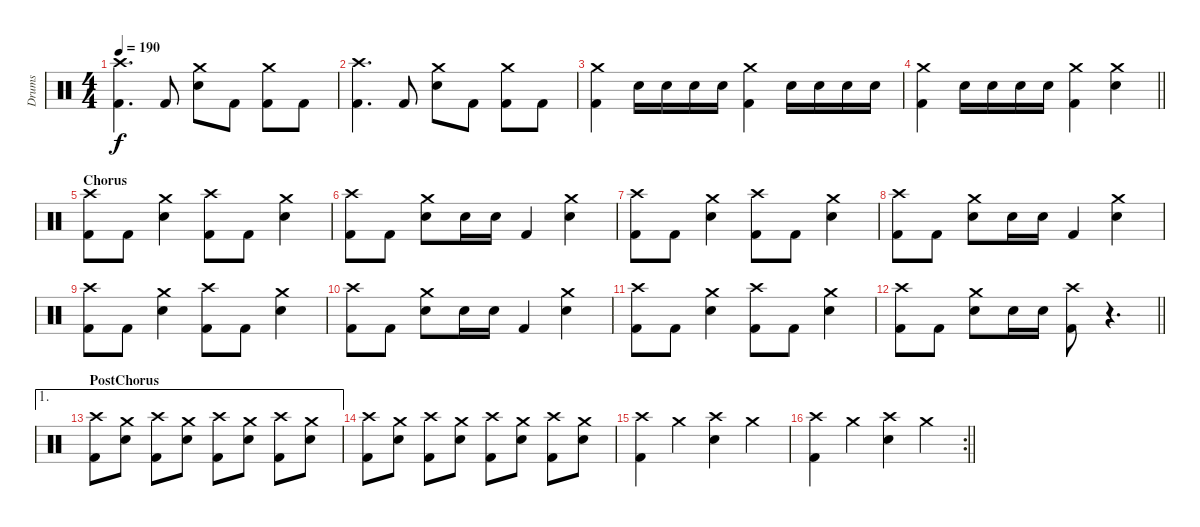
\track ("Drums" "Drums") {instrument percussion}
\staff {score}
\articulation defaults
\ts (4 4)
\tempo 190
\clef neutral
\ks c
("Crash high (hit)" "Kick (hit) 2").4{d dy f} "Kick (hit) 2".8 ("Crash medium (hit)" "Electric Snare (hit)").8 "Kick (hit) 2".8 ("Crash medium (hit)" "Kick (hit) 2").8 "Kick (hit) 2".8 |
("Crash high (hit)" "Kick (hit) 2").4{d} "Kick (hit) 2".8 ("Crash medium (hit)" "Electric Snare (hit)").8 "Kick (hit) 2".8 ("Crash medium (hit)" "Kick (hit) 2").8 "Kick (hit) 2".8 |
("Crash medium (hit)" "Kick (hit) 2").4 "Electric Snare (hit)".16 "Electric Snare (hit)".16 "Electric Snare (hit)".16 "Electric Snare (hit)".16 ("Crash medium (hit)" "Kick (hit) 2").4 "Electric Snare (hit)".16 "Electric Snare (hit)".16 "Electric Snare (hit)".16 "Electric Snare (hit)".16 |
\barLineRight lightlight
("Crash medium (hit)" "Kick (hit) 2").4 "Electric Snare (hit)".16 "Electric Snare (hit)".16 "Electric Snare (hit)".16 "Electric Snare (hit)".16 ("Crash medium (hit)" "Kick (hit) 2").4 ("Crash medium (hit)" "Electric Snare (hit)").4 |
\section ("" "Chorus")
("Crash high (hit)" "Kick (hit) 2").8 "Kick (hit) 2".8 ("Crash medium (hit)" "Electric Snare (hit)").4 ("Crash high (hit)" "Kick (hit) 2").8 "Kick (hit) 2".8 ("Crash medium (hit)" "Electric Snare (hit)").4 |
("Crash high (hit)" "Kick (hit) 2").8 "Kick (hit) 2".8 ("Crash medium (hit)" "Electric Snare (hit)").8 "Electric Snare (hit)".16 "Electric Snare (hit)".16 "Kick (hit) 2".4 ("Crash medium (hit)" "Electric Snare (hit)").4 |
("Crash high (hit)" "Kick (hit) 2").8 "Kick (hit) 2".8 ("Crash medium (hit)" "Electric Snare (hit)").4 ("Crash high (hit)" "Kick (hit) 2").8 "Kick (hit) 2".8 ("Crash medium (hit)" "Electric Snare (hit)").4 |
("Crash high (hit)" "Kick (hit) 2").8 "Kick (hit) 2".8 ("Crash medium (hit)" "Electric Snare (hit)").8 "Electric Snare (hit)".16 "Electric Snare (hit)".16 "Kick (hit) 2".4 ("Crash medium (hit)" "Electric Snare (hit)").4 |
("Crash high (hit)" "Kick (hit) 2").8 "Kick (hit) 2".8 ("Crash medium (hit)" "Electric Snare (hit)").4 ("Crash high (hit)" "Kick (hit) 2").8 "Kick (hit) 2".8 ("Crash medium (hit)" "Electric Snare (hit)").4 |
("Crash high (hit)" "Kick (hit) 2").8 "Kick (hit) 2".8 ("Crash medium (hit)" "Electric Snare (hit)").8 "Electric Snare (hit)".16 "Electric Snare (hit)".16 "Kick (hit) 2".4 ("Crash medium (hit)" "Electric Snare (hit)").4 |
("Crash high (hit)" "Kick (hit) 2").8 "Kick (hit) 2".8 ("Crash medium (hit)" "Electric Snare (hit)").4 ("Crash high (hit)" "Kick (hit) 2").8 "Kick (hit) 2".8 ("Crash medium (hit)" "Electric Snare (hit)").4 |
\barLineRight lightlight
("Crash high (hit)" "Kick (hit) 2").8 "Kick (hit) 2".8 ("Crash medium (hit)" "Electric Snare (hit)").8 "Electric Snare (hit)".16 "Electric Snare (hit)".16 ("Crash high (hit)" "Kick (hit) 2").8 r.4{d} |
\ae 1
\section ("" "PostChorus")
("Crash high (hit)" "Kick (hit) 2").8 ("Crash medium (hit)" "Electric Snare (hit)").8 ("Crash high (hit)" "Kick (hit) 2").8 ("Crash medium (hit)" "Electric Snare (hit)").8 ("Crash high (hit)" "Kick (hit) 2").8 ("Crash medium (hit)" "Electric Snare (hit)").8 ("Crash high (hit)" "Kick (hit) 2").8 ("Crash medium (hit)" "Electric Snare (hit)").8 |
("Crash high (hit)" "Kick (hit) 2").8 ("Crash medium (hit)" "Electric Snare (hit)").8 ("Crash high (hit)" "Kick (hit) 2").8 ("Crash medium (hit)" "Electric Snare (hit)").8 ("Crash high (hit)" "Kick (hit) 2").8 ("Crash medium (hit)" "Electric Snare (hit)").8 ("Crash high (hit)" "Kick (hit) 2").8 ("Crash medium (hit)" "Electric Snare (hit)").8 |
("Crash high (hit)" "Kick (hit) 2").4 "Crash medium (hit)".4 ("Crash high (hit)" "Electric Snare (hit)").4 "Crash medium (hit)".4 |
\rc 2
\barLineRight lightlight
("Crash high (hit)" "Kick (hit) 2").4 "Crash medium (hit)".4 ("Crash high (hit)" "Electric Snare (hit)").4 "Crash medium (hit)".4
